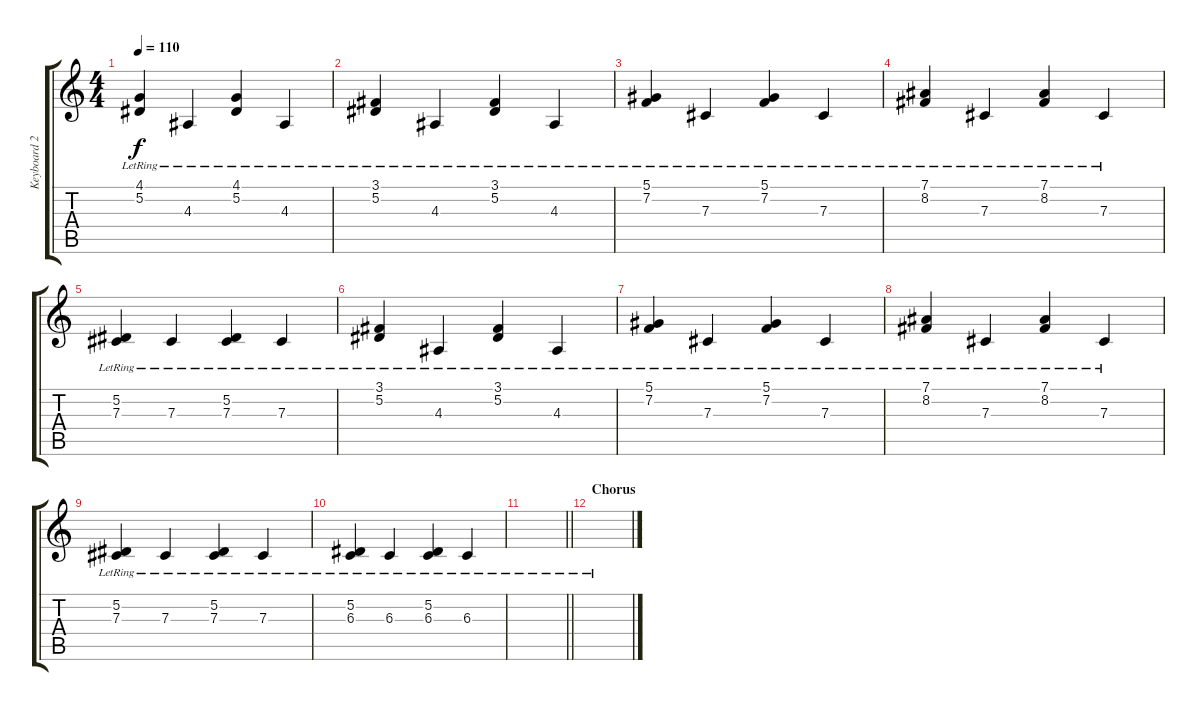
\track ("Keyboard 2" "Keyboard 2") {instrument electricpiano1}
\staff {score tabs}
\tuning (Eb4 Bb3 Gb3 Db3 Ab2 Eb2) {hide}
\ts (4 4)
\tempo 110
\clef g2
\ks c
(4.1{lr} 5.2{lr}).4{dy f} 4.3{lr}.4 (4.1{lr} 5.2{lr}).4 4.3{lr}.4 |
(3.1{lr} 5.2{lr}).4 4.3{lr}.4 (3.1{lr} 5.2{lr}).4 4.3{lr}.4 |
(5.1{lr} 7.2{lr}).4 7.3{lr}.4 (5.1{lr} 7.2{lr}).4 7.3{lr}.4 |
(7.1{lr} 8.2{lr}).4 7.3{lr}.4 (7.1{lr} 8.2{lr}).4 7.3{lr}.4 |
(5.2{lr} 7.3{lr}).4 7.3{lr}.4 (5.2{lr} 7.3{lr}).4 7.3{lr}.4 |
(3.1{lr} 5.2{lr}).4 4.3{lr}.4 (3.1{lr} 5.2{lr}).4 4.3{lr}.4 |
(5.1{lr} 7.2{lr}).4 7.3{lr}.4 (5.1{lr} 7.2{lr}).4 7.3{lr}.4 |
(7.1{lr} 8.2{lr}).4 7.3{lr}.4 (7.1{lr} 8.2{lr}).4 7.3{lr}.4 |
(5.2{lr} 7.3{lr}).4 7.3{lr}.4 (5.2{lr} 7.3{lr}).4 7.3{lr}.4 |
(5.2{lr} 6.3{lr}).4 6.3{lr}.4 (5.2{lr} 6.3{lr}).4 6.3{lr}.4 |
\barLineRight lightlight
|
\section ("" "Chorus")
